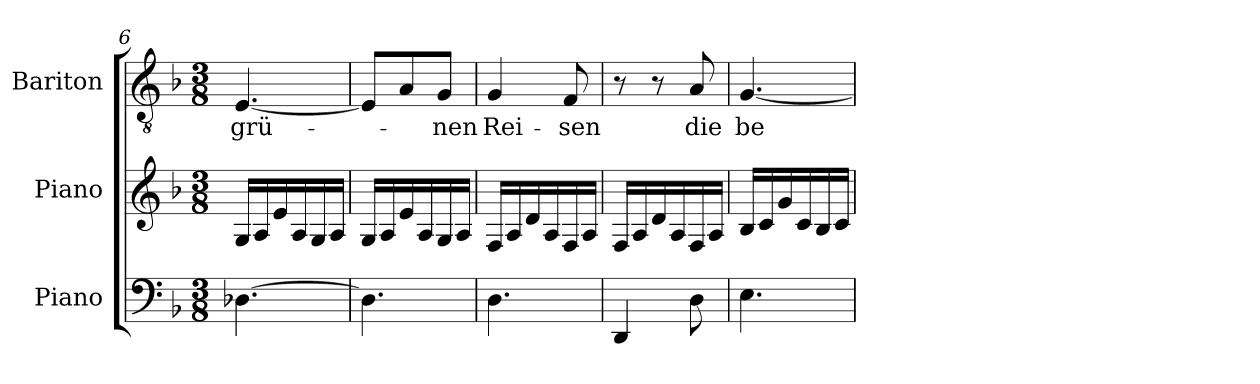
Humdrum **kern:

**kern	**kern	**kern	**text
*part3	*part2	*part1	*part1
*staff3	*staff2	*staff1	*staff1
*I"Piano	*I"Piano	*I"Bariton	*
*I'Pno.	*I'Pno.	*I'Ba.	*
*clefF4	*clefG2	*clefGv2	*
*k[b-]	*k[b-]	*k[b-]	*
*M3/8	*M3/8	*M3/8	*
=6	=6	=6	=6
!	!	!	!LO:LY:b
[4.D-X\	16G/LL	[4.E/	grü-
.	16A/	.	.
.	16e/	.	.
.	16A/	.	.
.	16G/	.	.
.	16A/JJ	.	.
!!LO:LB:g=z
=7	=7	=7	=7
4.D-\]	16G/LL	8E/L]	.
.	16A/	.	.
.	16e/	8A/	.
.	16A/	.	.
!	!	!	!LO:LY:b
.	16G/	8G/J	nen
.	16A/JJ	.	.
=8	=8	=8	=8
!	!	!	!LO:LY:b
4.D\	16F/LL	4G/	Rei-
.	16A/	.	.
.	16d/	.	.
.	16A/	.	.
!	!	!	!LO:LY:b
.	16F/	8F/	-sen
.	16A/JJ	.	.
=9	=9	=9	=9
4DD/	16F/LL	8r	.
.	16A/	.	.
.	16d/	8r	.
.	16A/	.	.
!	!	!	!LO:LY:b
8D\	16F/	8A/	die
.	16A/JJ	.	.
=10	=10	=10	=10
!	!	!	!LO:LY:b
4.E\	16B-/LL	[4.G/	be-
.	16c/	.	.
.	16g/	.	.
.	16c/	.	.
.	16B-/	.	.
.	16c/JJ	.	.
=	=	=	=
*-	*-	*-	*-
